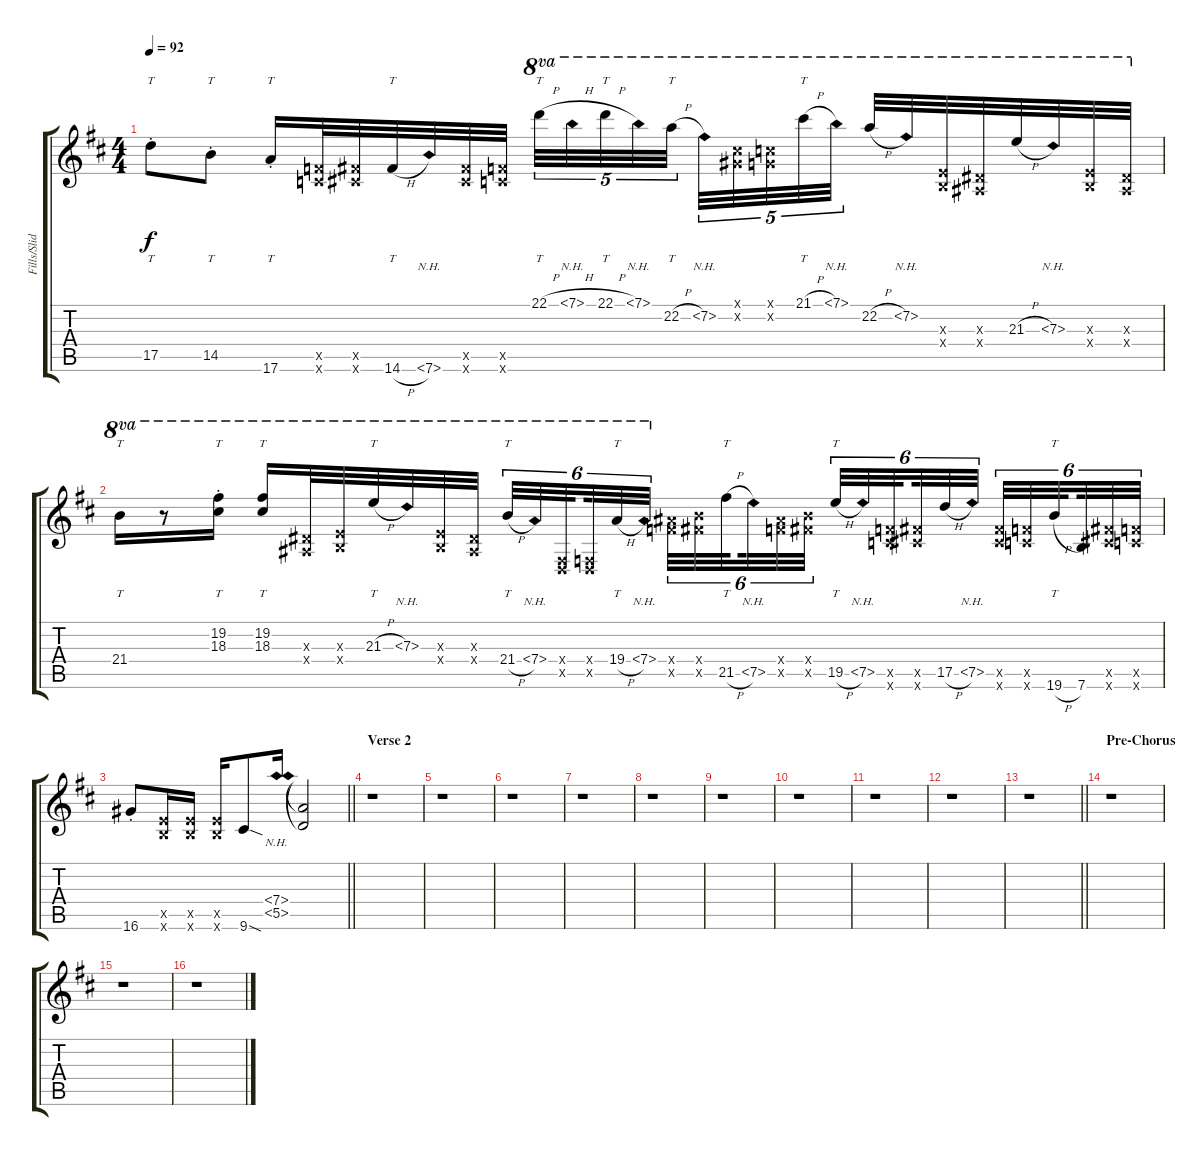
\track ("Fills/Slides" "Fills/Slid") {instrument overdrivenguitar}
\staff {score tabs}
\tuning (E4 B3 G3 D3 A2 E2) {hide}
\ts (4 4)
\tempo 92
\clef g2
\ks d
17.5{st}.8{tt dy f} 14.5{st}.8{tt} 17.6{st}.16{tt} (8.5{x} 8.6{x}).32 (9.5{x} 9.6{x}).32 14.6{h}.32{tt} 7.6{nh}.32 (9.5{x} 9.6{x}).32 (8.5{x} 8.6{x}).32 22.1{h}.32{tt tu (5 4) ot 8va} 7.1{nh h}.32{tu (5 4) ot 8va} 22.1{h}.32{tt tu (5 4) ot 8va} 7.1{nh}.32{tu (5 4) ot 8va} 22.2{h}.32{tt tu (5 4) ot 8va beam splitsecondary} 7.2{nh}.32{tu (5 4) ot 8va} (9.1{x} 9.2{x}).32{tu (5 4) ot 8va} (8.1{x} 8.2{x}).32{tu (5 4) ot 8va} 21.1{h}.32{tt tu (5 4) ot 8va} 7.1{nh}.32{tu (5 4) ot 8va} 22.2{h}.32{ot 8va} 7.2{nh}.32{ot 8va} (9.3{x} 9.4{x}).32{ot 8va} (8.3{x} 8.4{x}).32{ot 8va} 21.3{h}.32{ot 8va} 7.3{nh}.32{ot 8va} (9.3{x} 9.4{x}).32{ot 8va} (8.3{x} 8.4{x}).32{ot 8va} |
21.4.16{tt ot 8va} r.8{ot 8va} (19.2{st} 18.3{st}).16{tt ot 8va} (19.2 18.3).16{tt ot 8va} (8.3{x} 8.4{x}).32{ot 8va} (9.3{x} 9.4{x}).32{ot 8va} 21.3{h}.32{tt ot 8va} 7.3{nh}.32{ot 8va} (9.3{x} 9.4{x}).32{ot 8va} (8.3{x} 8.4{x}).32{ot 8va} 21.4{h}.32{tt tu (6 4) ot 8va} 7.4{nh}.32{tu (6 4) ot 8va} (0.4{x} 9.5{x}).32{tu (6 4) ot 8va beam splitsecondary} (0.4{x} 8.5{x}).32{tu (6 4) ot 8va} 19.4{h}.32{tt tu (6 4) ot 8va} 7.4{nh}.32{tu (6 4) ot 8va beam splitsecondary} (8.4{x} 8.5{x}).32{tu (6 4)} (9.4{x} 9.5{x}).32{tu (6 4)} 21.5{h}.32{tt tu (6 4) beam splitsecondary} 7.5{nh}.32{tu (6 4)} (8.4{x} 8.5{x}).32{tu (6 4)} (9.4{x} 9.5{x}).32{tu (6 4)} 19.5{h}.32{tt tu (6 4)} 7.5{nh}.32{tu (6 4)} (8.5{x} 8.6{x}).32{tu (6 4) beam splitsecondary} (9.5{x} 9.6{x}).32{tu (6 4)} 17.5{h}.32{tu (6 4)} 7.5{nh}.32{tu (6 4) beam splitsecondary} (9.5{x} 9.6{x}).32{tu (6 4)} (8.5{x} 8.6{x}).32{tu (6 4)} 19.6{h}.32{tt tu (6 4) beam splitsecondary} 7.6.32{tu (6 4)} (9.5{x} 9.6{x}).32{tu (6 4)} (8.5{x} 8.6{x}).32{tu (6 4)} |
\barLineRight lightlight
16.6{st}.8 (7.5{x} 7.6{x}).16 (7.5{x} 7.6{x}).16 (7.5{x} 7.6{x}).16 9.6{sod}.8 (7.4{nh} 5.5{nh}).16 (7.4{t} 5.5{t}).2 |
\section ("" "Verse 2")
r.1 |
r.1 |
r.1 |
r.1 |
r.1 |
r.1 |
r.1 |
r.1 |
r.1 |
\barLineRight lightlight
r.1 |
\section ("" "Pre-Chorus")
r.1 |
r.1 |
r.1
